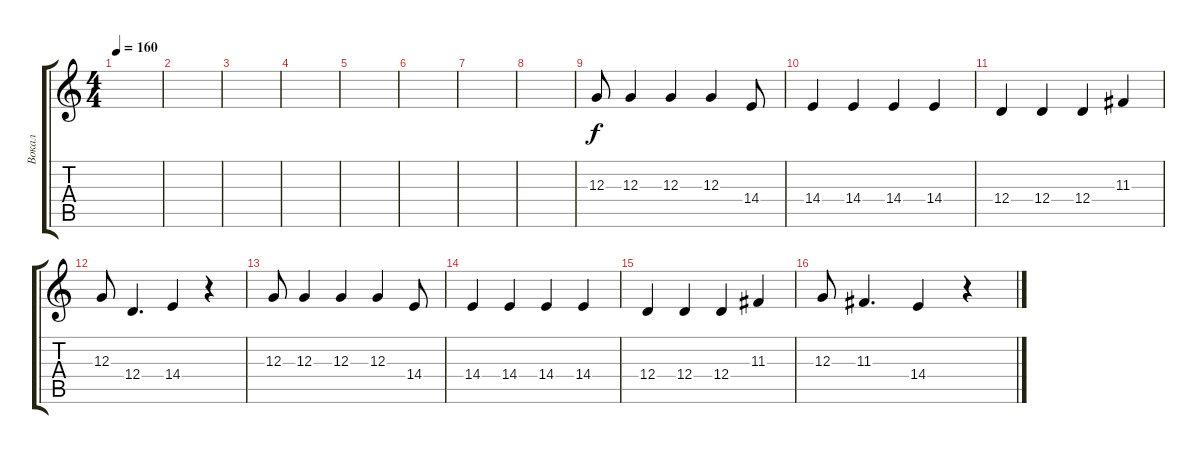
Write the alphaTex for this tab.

\track ("Вокал" "Вокал") {instrument lead6voice}
\staff {score tabs}
\tuning (E4 B3 G3 D3 A2 E2) {hide}
\ts (4 4)
\tempo 160
\clef g2
\ks c
|
|
|
|
|
|
|
|
12.3.8 12.3.4 12.3.4 12.3.4 14.4.8 |
14.4.4 14.4.4 14.4.4 14.4.4 |
12.4.4 12.4.4 12.4.4 11.3.4 |
12.3.8 12.4.4{d} 14.4.4 r.4 |
12.3.8 12.3.4 12.3.4 12.3.4 14.4.8 |
14.4.4 14.4.4 14.4.4 14.4.4 |
12.4.4 12.4.4 12.4.4 11.3.4 |
12.3.8 11.3.4{d} 14.4.4 r.4
